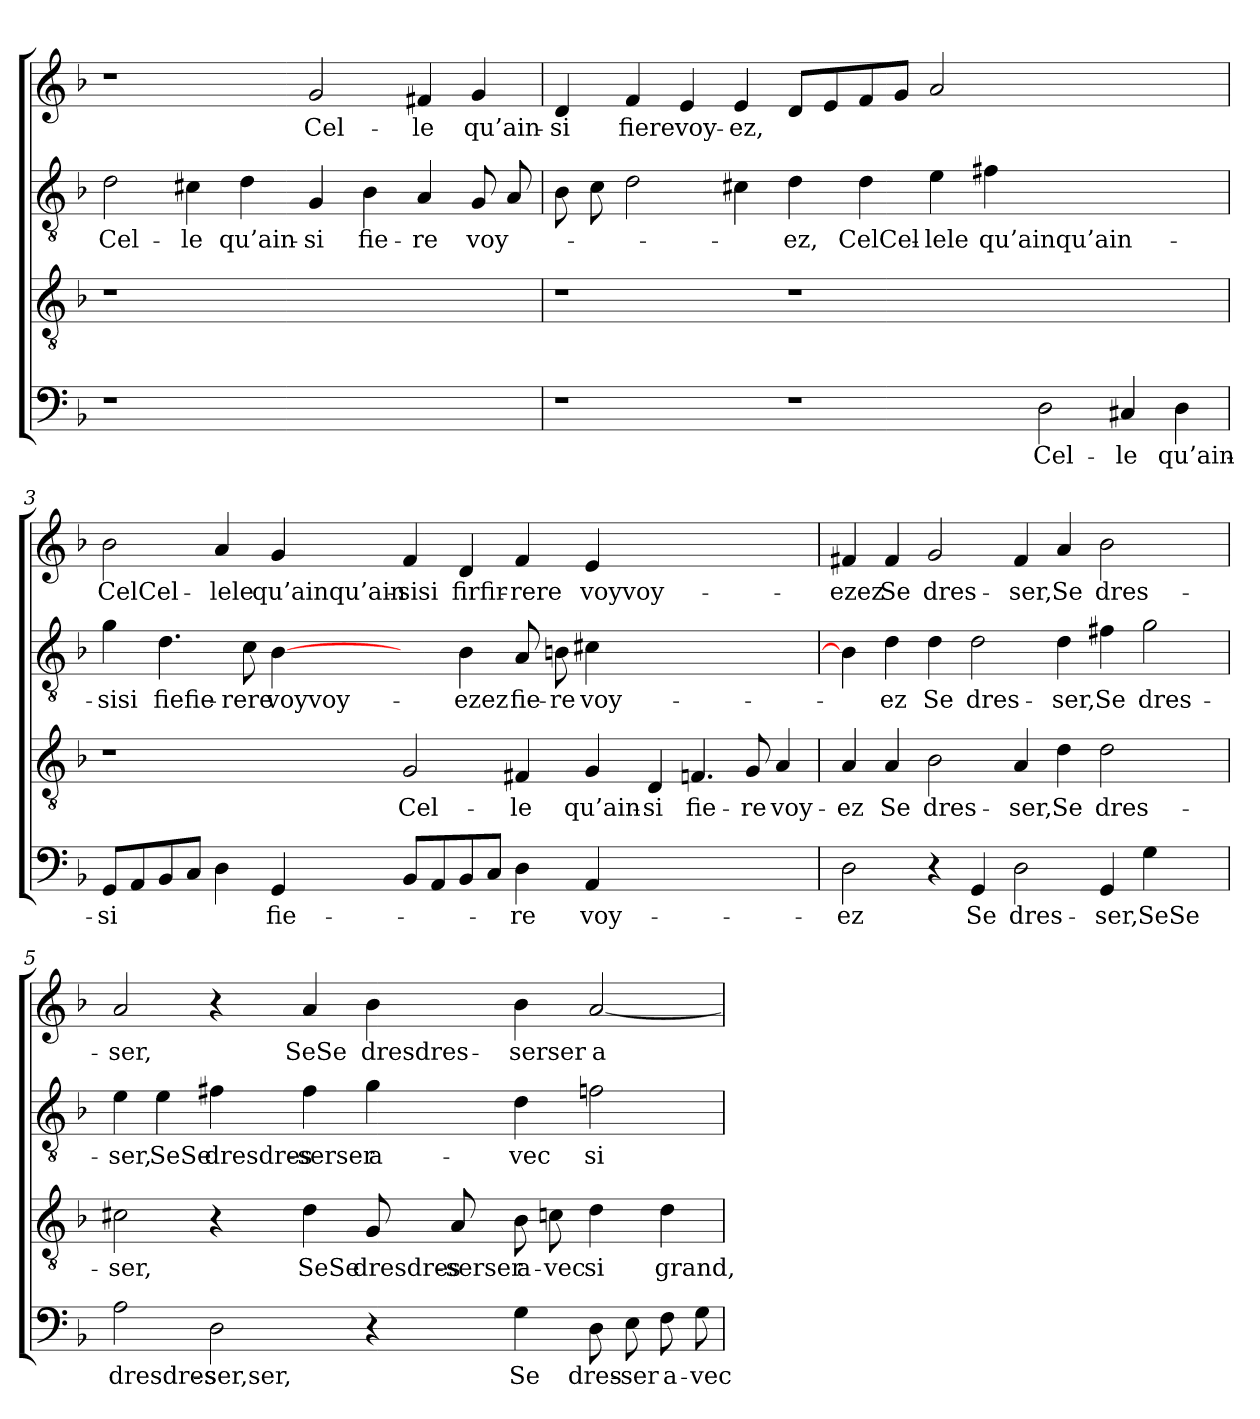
**kern	**text	**kern	**text	**kern	**text	**kern	**text
*part4	*part4	*part3	*part3	*part2	*part2	*part1	*part1
*staff4	*staff4	*staff3	*staff3	*staff2	*staff2	*staff1	*staff1
*clefF4	*	*clefGv2	*	*clefGv2	*	*clefG2	*
*k[b-]	*	*k[b-]	*	*k[b-]	*	*k[b-]	*
=1	=1	=1	=1	=1	=1	=1	=1
1r	.	1r	.	2d	Cel-	1r	.
.	.	.	.	4c#X	-le	.	.
.	.	.	.	4d	qu’ain-	.	.
1ryy	.	1ryy	.	4G	-si	2g	Cel-
.	.	.	.	4B-	fie-	.	.
.	.	.	.	4A	-re	4f#X	-le
.	.	.	.	8G	voy-	4g	qu’ain-
.	.	.	.	8A	.	.	.
=2	=2	=2	=2	=2	=2	=2	=2
1r	.	1r	.	8B-	.	4d	-si
.	.	.	.	8c	.	.	.
.	.	.	.	2d	.	4f	fiere
.	.	.	.	.	.	4e	voy-
.	.	.	.	4c#X	.	4e	-ez,
1r	.	1r	.	4d	-ez,	8dL	.
.	.	.	.	.	.	8e	.
.	.	.	.	4d	CelCel-	8f	.
.	.	.	.	.	.	8gJ	.
.	.	.	.	4e	-lele	2a	.
.	.	.	.	4f#X	qu’ainqu’ain-	.	.
2D	Cel-	1ryy	.	1ryy	.	1ryy	.
4C#X	-le	.	.	.	.	.	.
4D	qu’ain-	.	.	.	.	.	.
!!LO:LB:g=z
=3	=3	=3	=3	=3	=3	=3	=3
8GGL	-si	1r	.	4g	-sisi	2b-	CelCel-
8AA	.	.	.	.	.	.	.
8BB-	.	.	.	4.d	fiefie-	.	.
8CJ	.	.	.	.	.	.	.
4D	.	.	.	.	.	4a	-lele
.	.	.	.	8c	-rere	.	.
4GG	fie-	.	.	[4B-	voyvoy-	4g	qu’ainqu’ain-
8BB-L	.	2G	Cel-	4ryy	.	4f	-sisi
8AA	.	.	.	.	.	.	.
8BB-	.	.	.	4B-	-ezez	4d	firfir-
8CJ	.	.	.	.	.	.	.
4D	-re	4F#X	-le	8A	fie-	4f	-rere
.	.	.	.	8Bn	-re	.	.
4AA	voy-	4G	qu’ain-	4c#X	voy-	4e	voyvoy-
1ryy	.	4D	-si	1ryy	.	1ryy	.
.	.	4.Fn	fie-	.	.	.	.
.	.	8G	-re	.	.	.	.
.	.	4A	voy-	.	.	.	.
=4	=4	=4	=4	=4	=4	=4	=4
2D	-ez	4A	-ez	4B-]	.	4f#X	-ezez
.	.	4A	Se	4d	-ez	4f#	Se
4r	.	2B-	dres-	4d	Se	2g	dres-
4GG	Se	.	.	2d	dres-	.	.
2D	dres-	4A	-ser,	.	.	4f#	-ser,
.	.	4d	Se	4d	-ser,	4a	Se
4GG	-ser,	2d	dres-	4f#X	Se	2b-	dres-
4G	SeSe	.	.	2g	dres-	.	.
4ryy	.	4ryy	.	.	.	4ryy	.
!!LO:LB:g=z
=5	=5	=5	=5	=5	=5	=5	=5
2A	dresdres-	2c#X	-ser,	4e	-ser,	2a	-ser,
.	.	.	.	4e	SeSe	.	.
2D	-ser,ser,	4r	.	4f#X	dresdres-	4r	.
.	.	4d	SeSe	4f#	-serser	4a	SeSe
4r	.	8G	dresdres-	4g	a-	4b-	dresdres-
.	.	8A	-serser	.	.	.	.
4G	Se	8B-	a-	4d	-vec	4b-	-serser
.	.	8cn	-vec	.	.	.	.
8D	dres-	4d	si	2fn	si	[2a	a-
8E	-ser	.	.	.	.	.	.
8F	a-	4d	grand,	.	.	.	.
8G	-vec	.	.	.	.	.	.
=	=	=	=	=	=	=	=
*-	*-	*-	*-	*-	*-	*-	*-
